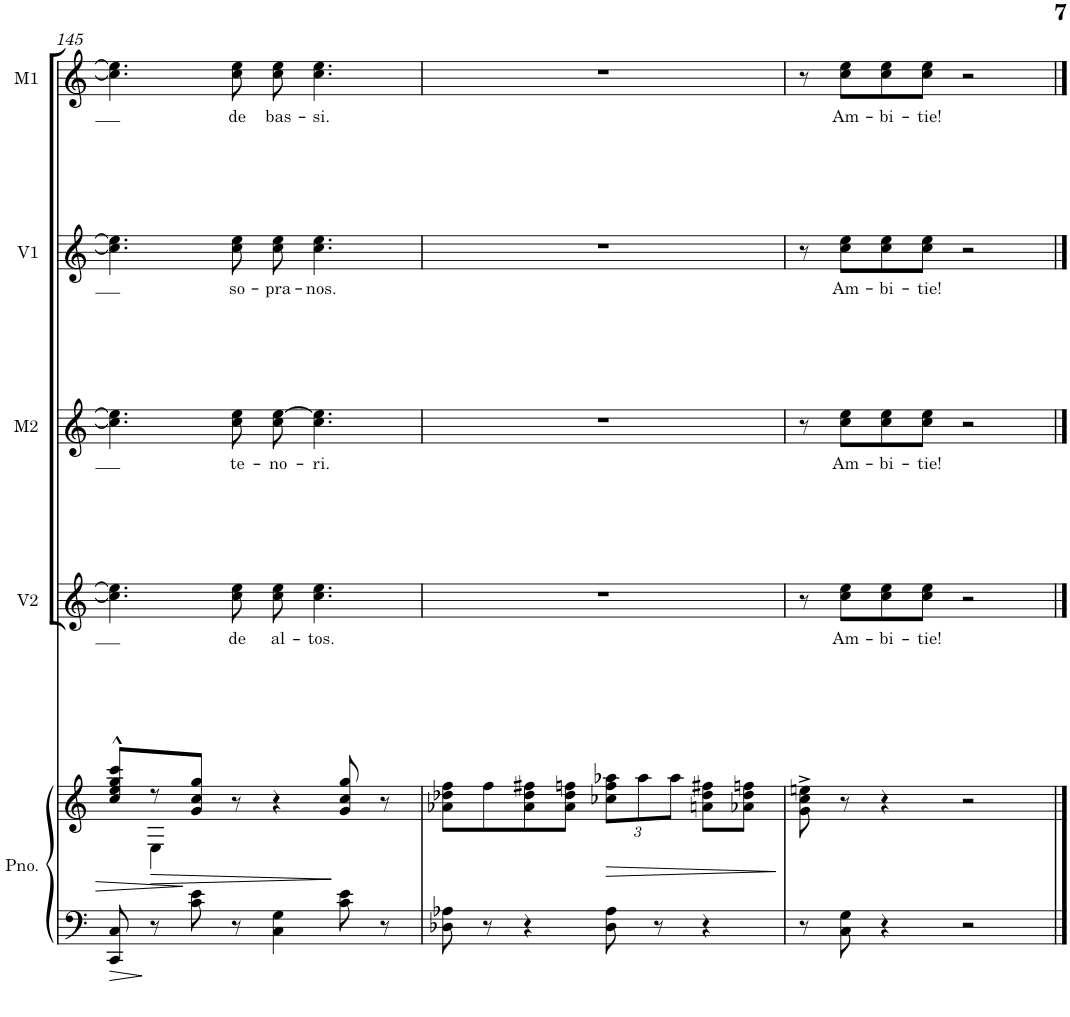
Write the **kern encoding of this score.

**kern	**kern	**dynam	**kern	**text	**kern	**text	**kern	**text	**kern	**text
*part5	*part5	*part5	*part4	*part4	*part3	*part3	*part2	*part2	*part1	*part1
*staff6	*staff5	*staff5/6	*staff4	*staff4	*staff3	*staff3	*staff2	*staff2	*staff1	*staff1
*I"Piano	*	*	*I"Vrouwen 2	*	*I"Mannen 2	*	*I"Vrouwen 1	*	*I"Mannen 1	*
*I'Pno.	*	*	*I'V2	*	*I'M2	*	*I'V1	*	*I'M1	*
!!LO:PB:g=z
*clefF4	*clefG2	*	*clefG2	*	*clefG2	*	*clefG2	*	*clefG2	*
*	*	*	*Trd5c9	*	*Trd5c9	*	*Trd5c9	*	*Trd5c9	*
*k[]	*k[]	*	*k[]	*	*k[]	*	*k[]	*	*k[]	*
*M4/4	*M4/4	*	*M4/4	*	*M4/4	*	*M4/4	*	*M4/4	*
*met(c)	*met(c)	*	*met(c)	*	*met(c)	*	*met(c)	*	*met(c)	*
=145	=145	=145	=145	=145	=145	=145	=145	=145	=145	=145
!	!	!LO:HP:b=2	!	!	!	!	!	!	!	!
*	*^	*	*	*	*	*	*	*	*	*
8CC/ 8C/	8cc/^^ 8ee/^^ 8gg/^^ 8ccc/^^L	8ryy	>	4.cc\] 4.ee\]	.	4.cc\] 4.ee\]	.	4.cc\] 4.ee\]	.	4.cc\] 4.ee\]	.
8r	8r	4E\	.	.	.	.	.	.	.	.	.
8c\ 8e\	8g/ 8cc/ 8gg/J	.	.	.	.	.	.	.	.	.	.
!	!	!	!	!	!LO:LY:b	!	!LO:LY:b	!	!LO:LY:b	!	!LO:LY:b
8r	8r	2ryy	.	8cc\ 8ee\	de	8cc\ 8ee\	te-	8cc\ 8ee\	so-	8cc\ 8ee\	de
!	!	!	!	!	!LO:LY:b	!	!LO:LY:b	!	!LO:LY:b	!	!LO:LY:b
4C\ 4G\	4r	.	.	8cc\ 8ee\	al-	8cc\ [>8ee\	-no-	8cc\ 8ee\	-pra-	8cc\ 8ee\	bas-
!	!	!	!	!	!LO:LY:b	!	!LO:LY:b	!	!LO:LY:b	!	!LO:LY:b
.	.	.	.	4.cc\ 4.ee\	-tos.	4.cc\ 4.ee\]	-ri.	4.cc\ 4.ee\	-nos.	4.cc\ 4.ee\	-si.
8c\ 8e\	8g/ 8cc/ 8gg/	.	.	.	.	.	.	.	.	.	.
8r	8r	8ryy	.	.	.	.	.	.	.	.	.
*	*v	*v	*	*	*	*	*	*	*	*	*
=146	=146	=146	=146	=146	=146	=146	=146	=146	=146	=146
8D-X\ 8A-X\	8a-X\ 8dd-X\ 8ff\L	.	1r	.	1r	.	1r	.	1r	.
8r	8ff\	.	.	.	.	.	.	.	.	.
4r	8a-\ 8dd-\ 8ff#X\	.	.	.	.	.	.	.	.	.
.	8a-\ 8dd-\ 8ffn\J	.	.	.	.	.	.	.	.	.
*	*Xbrackettup	*	*	*	*	*	*	*	*	*
8D-\ 8A-\	12cc-X\ 12ff\ 12aa-X\L	.	.	.	.	.	.	.	.	.
.	12aa-\	.	.	.	.	.	.	.	.	.
8r	.	.	.	.	.	.	.	.	.	.
.	12aa-\J	.	.	.	.	.	.	.	.	.
4r	8an\ 8dd-\ 8ff#X\L	.	.	.	.	.	.	.	.	.
.	8a-X\ 8dd-\ 8ffn\J	.	.	.	.	.	.	.	.	.
.	.	]	.	.	.	.	.	.	.	.
=147	=147	=147	=147	=147	=147	=147	=147	=147	=147	=147
8r	8g\^ 8cc\^ 8een\^	.	8r	.	8r	.	8r	.	8r	.
!	!	!	!	!LO:LY:b	!	!LO:LY:b	!	!LO:LY:b	!	!LO:LY:b
8C\ 8G\	8r	.	8cc\ 8ee\L	Am-	8cc\ 8ee\L	Am-	8cc\ 8ee\L	Am-	8cc\ 8ee\L	Am-
!	!	!	!	!LO:LY:b	!	!LO:LY:b	!	!LO:LY:b	!	!LO:LY:b
4r	4r	.	8cc\ 8ee\	-bi-	8cc\ 8ee\	-bi-	8cc\ 8ee\	-bi-	8cc\ 8ee\	-bi-
!	!	!	!	!LO:LY:b	!	!LO:LY:b	!	!LO:LY:b	!	!LO:LY:b
.	.	.	8cc\ 8ee\J	-tie!	8cc\ 8ee\J	-tie!	8cc\ 8ee\J	-tie!	8cc\ 8ee\J	-tie!
2r	2r	.	2r	.	2r	.	2r	.	2r	.
==	==	==	==	==	==	==	==	==	==	==
*-	*-	*-	*-	*-	*-	*-	*-	*-	*-	*-
